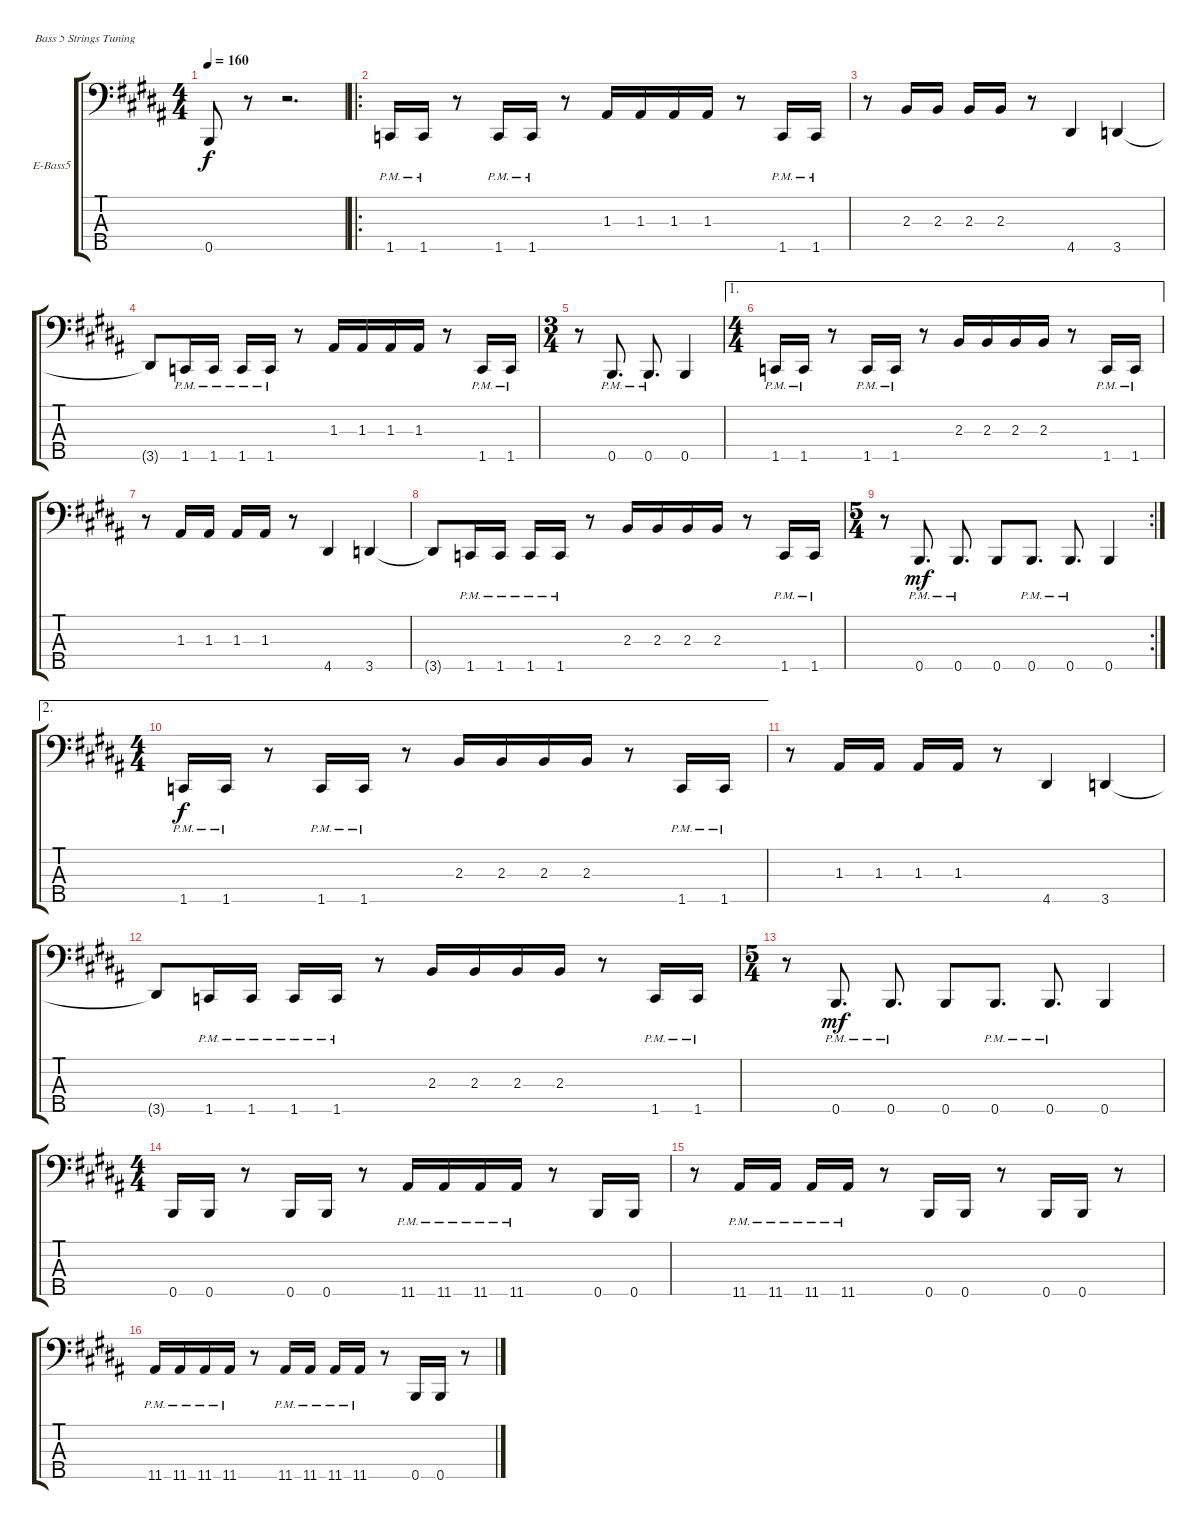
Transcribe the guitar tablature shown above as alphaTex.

\defaultSystemsLayout 4
\bracketExtendMode groupsimilarinstruments
\firstSystemTrackNameOrientation horizontal
\otherSystemsTrackNameOrientation horizontal
\track ("Electric Bass" "E-Bass5") {instrument electricbassfinger}
\staff {score tabs}
\tuning (G2 D2 A1 E1 B0)
\ts (4 4)
\tempo 160
\clef f4
\scale
0.333333
\ks b
0.5.8{dy f} r.8 r.2{d} |
\ro
\scale
0.373737 1.5{pm}.16 1.5{pm}.16 r.8 1.5{pm}.16 1.5{pm}.16 r.8 1.3.16 1.3.16 1.3.16 1.3.16 r.8 1.5{pm}.16 1.5{pm}.16 |
\scale
0.313131 r.8 2.3.16 2.3.16 2.3.16 2.3.16 r.8 4.5.4 3.5.4 |
\scale
0.313131 3.5{t}.8 1.5{pm}.16 1.5{pm}.16 1.5{pm}.16 1.5{pm}.16 r.8 1.3.16 1.3.16 1.3.16 1.3.16 r.8 1.5{pm}.16 1.5{pm}.16 |
\ts (3 4)
\scale
0.416216 r.8 0.5{pm}.8{d} 0.5{pm}.8{d} 0.5.4 |
\ae 1
\ts (4 4)
\scale
0.416216 1.5{pm}.16 1.5{pm}.16 r.8 1.5{pm}.16 1.5{pm}.16 r.8 2.3.16 2.3.16 2.3.16 2.3.16 r.8 1.5{pm}.16 1.5{pm}.16 |
\scale
0.167568 r.8 1.3.16 1.3.16 1.3.16 1.3.16 r.8 4.5.4 3.5.4 |
\scale
0.164894 3.5{t}.8 1.5{pm}.16 1.5{pm}.16 1.5{pm}.16 1.5{pm}.16 r.8 2.3.16 2.3.16 2.3.16 2.3.16 r.8 1.5{pm}.16 1.5{pm}.16 |
\rc 2
\ts (5 4)
\scale
0.425532 r.8 0.5{pm}.8{d dy mf} 0.5{pm}.8{d} 0.5.8 0.5{pm}.8{d} 0.5{pm}.8{d} 0.5.4 |
\ae 2
\ts (4 4)
\scale
0.409574 1.5{pm}.16{dy f} 1.5{pm}.16 r.8 1.5{pm}.16 1.5{pm}.16 r.8 2.3.16 2.3.16 2.3.16 2.3.16 r.8 1.5{pm}.16 1.5{pm}.16 |
\scale
0.223022 r.8 1.3.16 1.3.16 1.3.16 1.3.16 r.8 4.5.4 3.5.4 |
\scale
0.223022 3.5{t}.8 1.5{pm}.16 1.5{pm}.16 1.5{pm}.16 1.5{pm}.16 r.8 2.3.16 2.3.16 2.3.16 2.3.16 r.8 1.5{pm}.16 1.5{pm}.16 |
\ts (5 4)
\scale
0.553957 r.8 0.5{pm}.8{d dy mf} 0.5{pm}.8{d} 0.5.8 0.5{pm}.8{d} 0.5{pm}.8{d} 0.5.4 |
\ts (4 4)
\scale
0.553957 0.5.16 0.5.16 r.8 0.5.16 0.5.16 r.8 11.5{pm}.16 11.5{pm}.16 11.5{pm}.16 11.5{pm}.16 r.8 0.5.16 0.5.16 |
\scale
0.223022 r.8 11.5{pm}.16 11.5{pm}.16 11.5{pm}.16 11.5{pm}.16 r.8 0.5.16 0.5.16 r.8 0.5.16 0.5.16 r.8 |
\scale
0.223022 11.5{pm}.16 11.5{pm}.16 11.5{pm}.16 11.5{pm}.16 r.8 11.5{pm}.16 11.5{pm}.16 11.5{pm}.16 11.5{pm}.16 r.8 0.5.16 0.5.16 r.8
